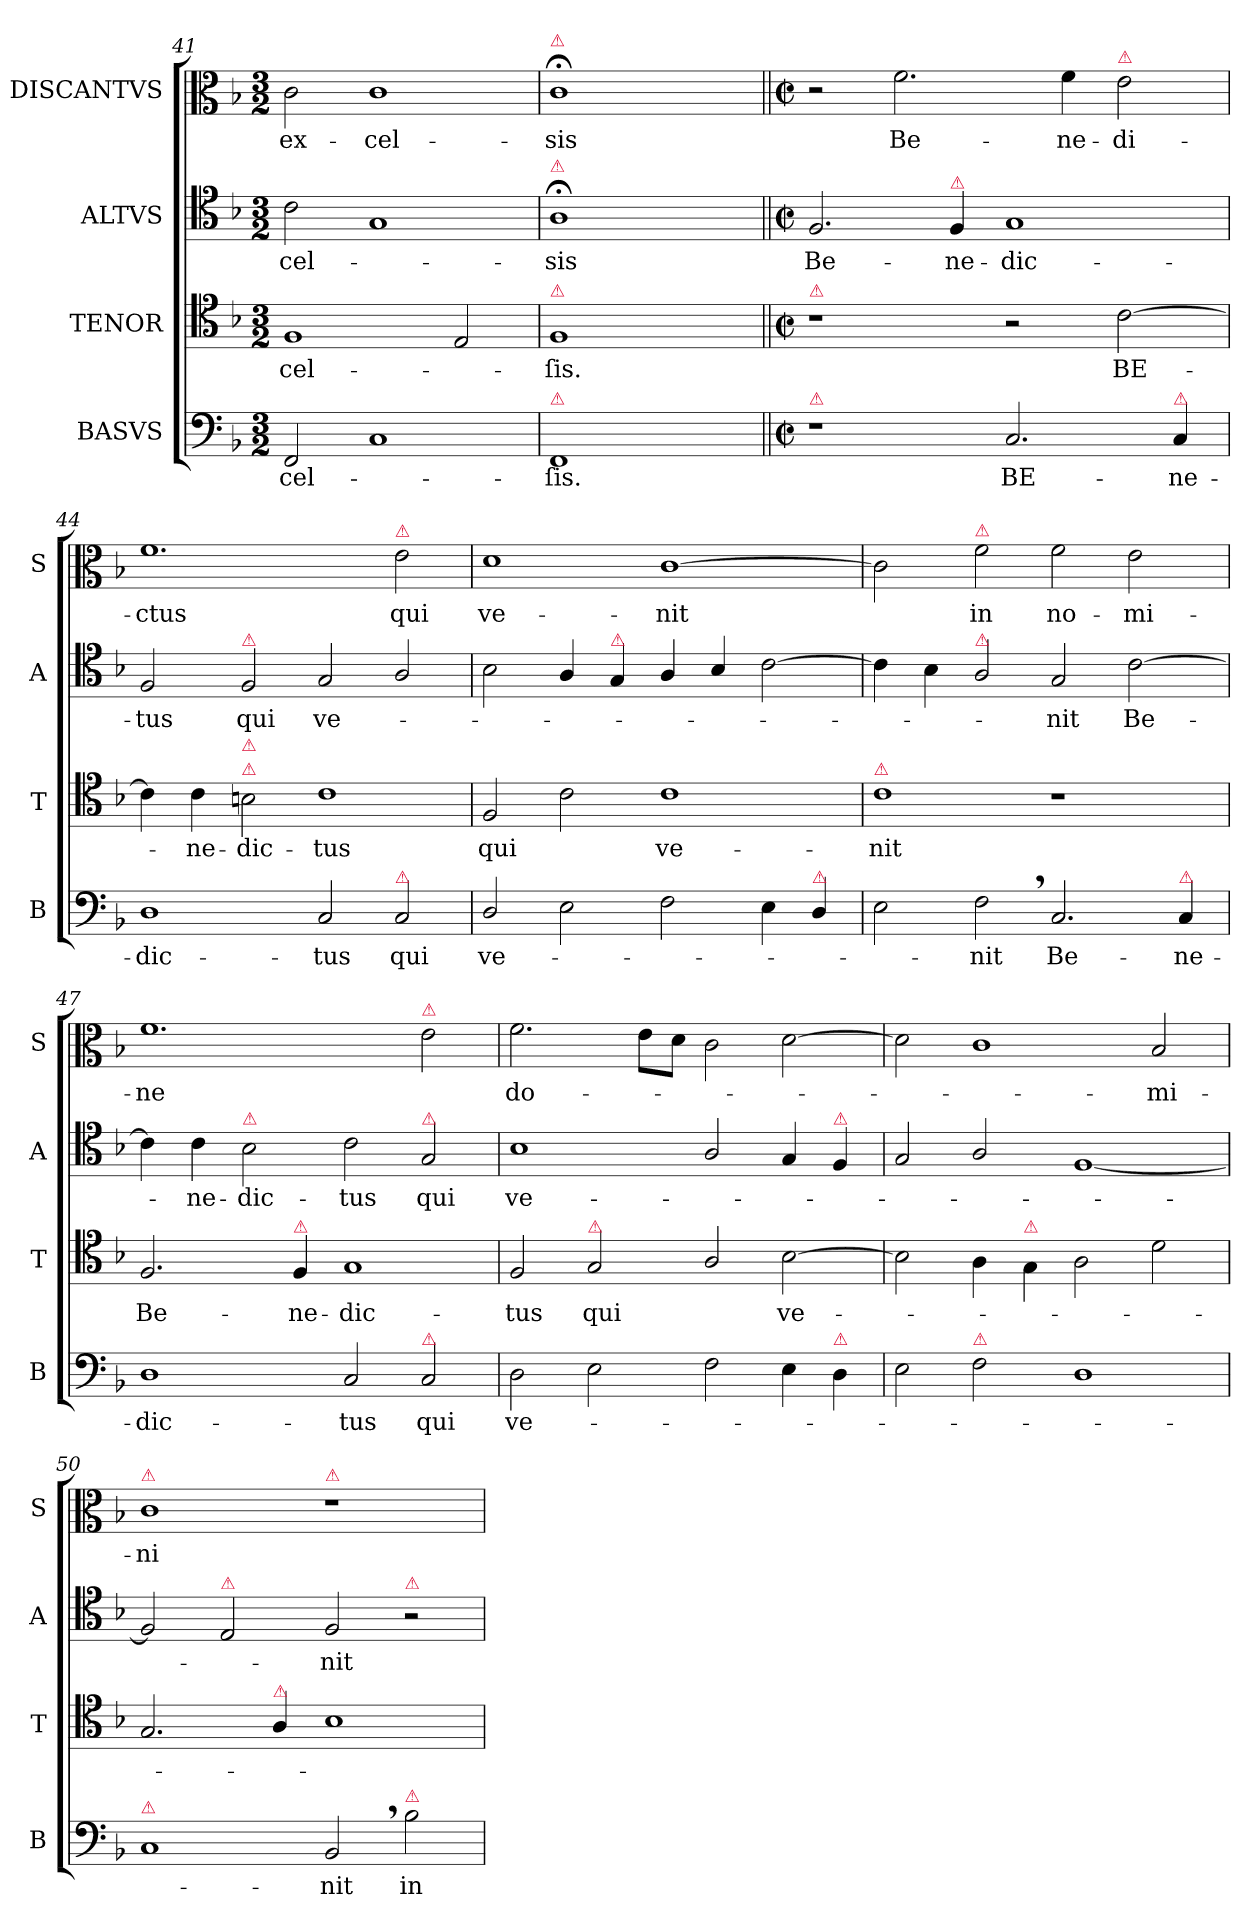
**kern	**text	**kern	**text	**kern	**text	**kern	**text
*part4	*part4	*part3	*part3	*part2	*part2	*part1	*part1
*staff4	*staff4	*staff3	*staff3	*staff2	*staff2	*staff1	*staff1
*I"BASVS	*	*I"TENOR	*	*I"ALTVS	*	*I"DISCANTVS	*
*I'B	*	*I'T	*	*I'A	*	*I'S	*
*clefF4	*	*clefC4	*	*clefC4	*	*clefC3	*
*k[b-]	*	*k[b-]	*	*k[b-]	*	*k[b-]	*
*F:	*	*F:	*	*F:	*	*F:	*
*M3/2	*	*M3/2	*	*M3/2	*	*M3/2	*
=41	=41	=41	=41	=41	=41	=41	=41
2FF/	-cel-	1F	-cel-	2c\	-cel-	2c\	ex-
1C	.	.	.	1G	.	1c	-cel-
.	.	2E/	.	.	.	.	.
=42	=42	=42	=42	=42	=42	=42	=42
!	!	!	!	!	!	!LO:TX:a:color=crimson:t=⚠	!
!	!	!	!	!LO:TX:a:color=crimson:t=⚠	!	!	!
!	!	!LO:TX:a:color=crimson:t=⚠	!	!	!	!	!
!LO:TX:a:color=crimson:t=⚠	!	!	!	!	!	!	!
1FF	-ſis.	1F	-ſis.	1A;<	-sis	1c;<	-sis
2ryy	.	2ryy	.	2ryy	.	2ryy	.
=43||	=43||	=43||	=43||	=43||	=43||	=43||	=43||
*M2/1	*	*M2/1	*	*M2/1	*	*M2/1	*
*met(c|)	*	*met(c|)	*	*met(c|)	*	*met(c|)	*
!	!	!LO:TX:a:color=crimson:t=⚠	!	!	!	!	!
!LO:TX:a:color=crimson:t=⚠	!	!	!	!	!	!	!
1r	.	1r	.	2.F/	Be-	2r	.
.	.	.	.	.	.	2.f\	Be-
!	!	!	!	!LO:TX:a:color=crimson:t=⚠	!	!	!
.	.	.	.	4F/	-ne-	.	.
2.C/	BE-	2r	.	1G	-dic-	.	.
.	.	.	.	.	.	4f\	-ne-
!	!	!	!	!	!	!LO:TX:a:color=crimson:t=⚠	!
.	.	[2c\	BE-	.	.	2e\	-di-
!LO:TX:a:color=crimson:t=⚠	!	!	!	!	!	!	!
4C/	-ne-	.	.	.	.	.	.
=44	=44	=44	=44	=44	=44	=44	=44
1D	-dic-	4c\]	.	2F/	-tus	1.f	-ctus
.	.	4c\	-ne-	.	.	.	.
!	!	!	!	!LO:TX:a:color=crimson:t=⚠	!	!	!
!	!	!LO:TX:a:color=crimson:t=⚠	!	!	!	!	!
!	!	!LO:TX:a:color=crimson:t=⚠	!	!	!	!	!
.	.	2Bn\	-dic-	2F/	qui	.	.
2C/	-tus	1c	-tus	2G/	ve-	.	.
!	!	!	!	!	!	!LO:TX:a:color=crimson:t=⚠	!
!LO:TX:a:color=crimson:t=⚠	!	!	!	!	!	!	!
2C/	qui	.	.	2A/	.	2e\	qui
=45	=45	=45	=45	=45	=45	=45	=45
2D/	ve-	2F/	qui	2B-\	.	1d	ve-
2E\	.	2c\	.	4A/	.	.	.
!	!	!	!	!LO:TX:a:color=crimson:t=⚠	!	!	!
.	.	.	.	4G/	.	.	.
2F\	.	1c	ve-	4A/	.	[1c	-nit
.	.	.	.	4B-/	.	.	.
4E\	.	.	.	[2c\	.	.	.
!LO:TX:a:color=crimson:t=⚠	!	!	!	!	!	!	!
4D/	.	.	.	.	.	.	.
=46	=46	=46	=46	=46	=46	=46	=46
!	!	!LO:TX:a:color=crimson:t=⚠	!	!	!	!	!
2E\	.	1c	-nit	4c\]	.	2c]	.
.	.	.	.	4B-\	.	.	.
!	!	!	!	!	!	!LO:TX:a:color=crimson:t=⚠	!
!	!	!	!	!LO:TX:a:color=crimson:t=⚠	!	!	!
2F,\	-nit	.	.	2A/	.	2f\	in
2.C/	Be-	1r	.	2G/	-nit	2f\	no-
.	.	.	.	[2c\	Be-	2e\	-mi-
!LO:TX:a:color=crimson:t=⚠	!	!	!	!	!	!	!
4C/	-ne-	.	.	.	.	.	.
=47	=47	=47	=47	=47	=47	=47	=47
1D	-dic-	2.F/	Be-	4c\]	.	1.f	-ne
.	.	.	.	4c\	-ne-	.	.
!	!	!	!	!LO:TX:a:color=crimson:t=⚠	!	!	!
.	.	.	.	2B-\	-dic-	.	.
!	!	!LO:TX:a:color=crimson:t=⚠	!	!	!	!	!
.	.	4F/	-ne-	.	.	.	.
2C/	-tus	1G	-dic-	2c\	-tus	.	.
!	!	!	!	!	!	!LO:TX:a:color=crimson:t=⚠	!
!	!	!	!	!LO:TX:a:color=crimson:t=⚠	!	!	!
!LO:TX:a:color=crimson:t=⚠	!	!	!	!	!	!	!
2C/	qui	.	.	2G/	qui	2e\	.
=48	=48	=48	=48	=48	=48	=48	=48
2D\	ve-	2F/	-tus	1B-	ve-	2.f\	do-
!	!	!LO:TX:a:color=crimson:t=⚠	!	!	!	!	!
2E\	.	2G/	qui	.	.	.	.
.	.	.	.	.	.	8e\L	.
.	.	.	.	.	.	8d\J	.
2F\	.	2A/	.	2A/	.	2c\	.
4E\	.	[2B-	ve-	4G/	.	[2d	.
!	!	!	!	!LO:TX:a:color=crimson:t=⚠	!	!	!
!LO:TX:a:color=crimson:t=⚠	!	!	!	!	!	!	!
4D\	.	.	.	4F/	.	.	.
=49	=49	=49	=49	=49	=49	=49	=49
2E\	.	2B-]	.	2G/	.	2d]	.
!LO:TX:a:color=crimson:t=⚠	!	!	!	!	!	!	!
2F\	.	4A\	.	2A/	.	1c	.
!	!	!LO:TX:a:color=crimson:t=⚠	!	!	!	!	!
.	.	4G\	.	.	.	.	.
1D	.	2A\	.	[1F	.	.	.
.	.	2d\	.	.	.	2B-/	-mi-
=50	=50	=50	=50	=50	=50	=50	=50
!	!	!	!	!	!	!LO:TX:a:color=crimson:t=⚠	!
!LO:TX:a:color=crimson:t=⚠	!	!	!	!	!	!	!
1C	.	2.G/	.	2F]	.	1c	-ni
!	!	!	!	!LO:TX:a:color=crimson:t=⚠	!	!	!
.	.	.	.	2E/	.	.	.
!	!	!LO:TX:a:color=crimson:t=⚠	!	!	!	!	!
.	.	4A/	.	.	.	.	.
!	!	!	!	!	!	!LO:TX:a:color=crimson:t=⚠	!
2BB-,/	-nit	1B-	.	2F/	-nit	1r	.
!	!	!	!	!LO:TX:a:color=crimson:t=⚠	!	!	!
!LO:TX:a:color=crimson:t=⚠	!	!	!	!	!	!	!
2B-\	in	.	.	2r	.	.	.
=	=	=	=	=	=	=	=
*-	*-	*-	*-	*-	*-	*-	*-
